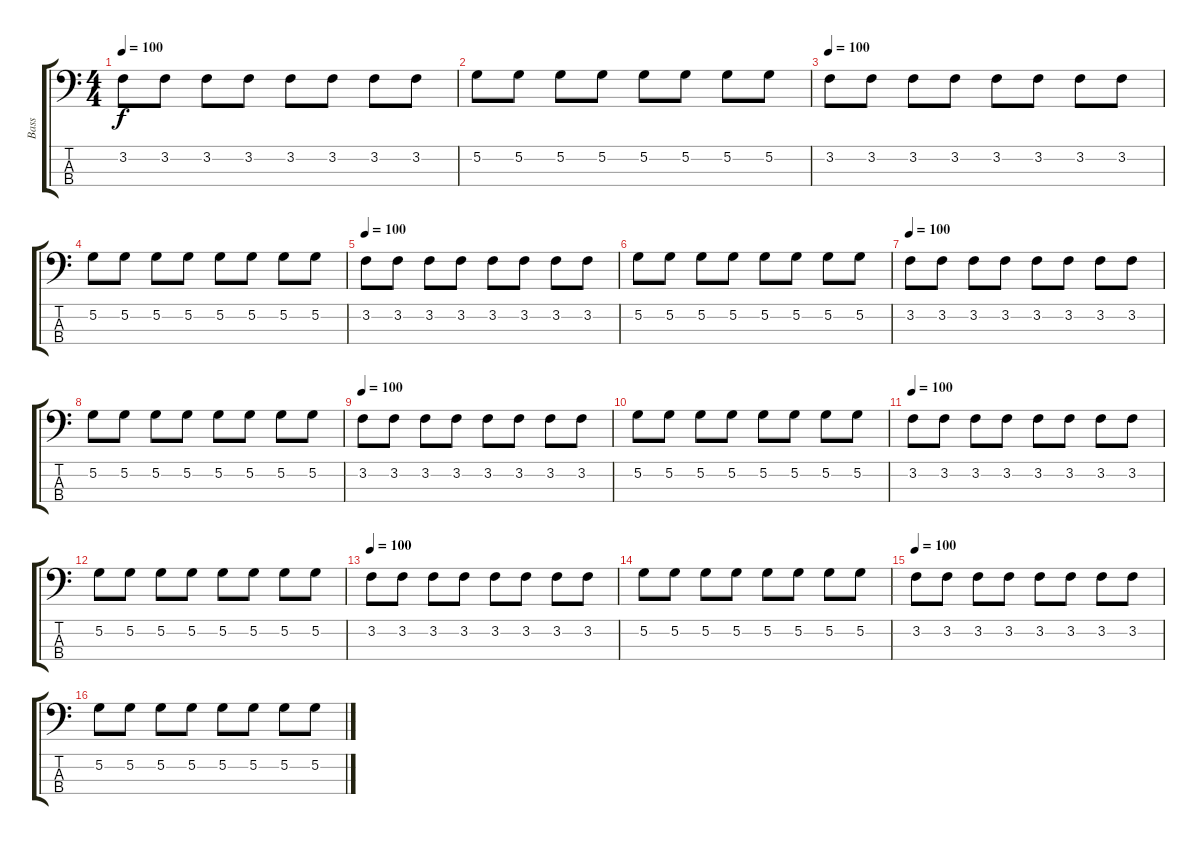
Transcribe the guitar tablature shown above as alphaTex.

\track ("Bass" "Bass") {instrument electricbassfinger}
\staff {score tabs}
\tuning (G2 D2 A1 E1) {hide}
\ts (4 4)
\tempo 100
\clef f4
\ks c
3.2.8{dy f} 3.2.8 3.2.8 3.2.8 3.2.8 3.2.8 3.2.8 3.2.8 |
5.2.8 5.2.8 5.2.8 5.2.8 5.2.8 5.2.8 5.2.8 5.2.8 |
\tempo 100
3.2.8 3.2.8 3.2.8 3.2.8 3.2.8 3.2.8 3.2.8 3.2.8 |
5.2.8 5.2.8 5.2.8 5.2.8 5.2.8 5.2.8 5.2.8 5.2.8 |
\tempo 100
3.2.8 3.2.8 3.2.8 3.2.8 3.2.8 3.2.8 3.2.8 3.2.8 |
5.2.8 5.2.8 5.2.8 5.2.8 5.2.8 5.2.8 5.2.8 5.2.8 |
\tempo 100
3.2.8 3.2.8 3.2.8 3.2.8 3.2.8 3.2.8 3.2.8 3.2.8 |
5.2.8 5.2.8 5.2.8 5.2.8 5.2.8 5.2.8 5.2.8 5.2.8 |
\tempo 100
3.2.8 3.2.8 3.2.8 3.2.8 3.2.8 3.2.8 3.2.8 3.2.8 |
5.2.8 5.2.8 5.2.8 5.2.8 5.2.8 5.2.8 5.2.8 5.2.8 |
\tempo 100
3.2.8 3.2.8 3.2.8 3.2.8 3.2.8 3.2.8 3.2.8 3.2.8 |
5.2.8 5.2.8 5.2.8 5.2.8 5.2.8 5.2.8 5.2.8 5.2.8 |
\tempo 100
3.2.8 3.2.8 3.2.8 3.2.8 3.2.8 3.2.8 3.2.8 3.2.8 |
5.2.8 5.2.8 5.2.8 5.2.8 5.2.8 5.2.8 5.2.8 5.2.8 |
\tempo 100
3.2.8 3.2.8 3.2.8 3.2.8 3.2.8 3.2.8 3.2.8 3.2.8 |
5.2.8 5.2.8 5.2.8 5.2.8 5.2.8 5.2.8 5.2.8 5.2.8
